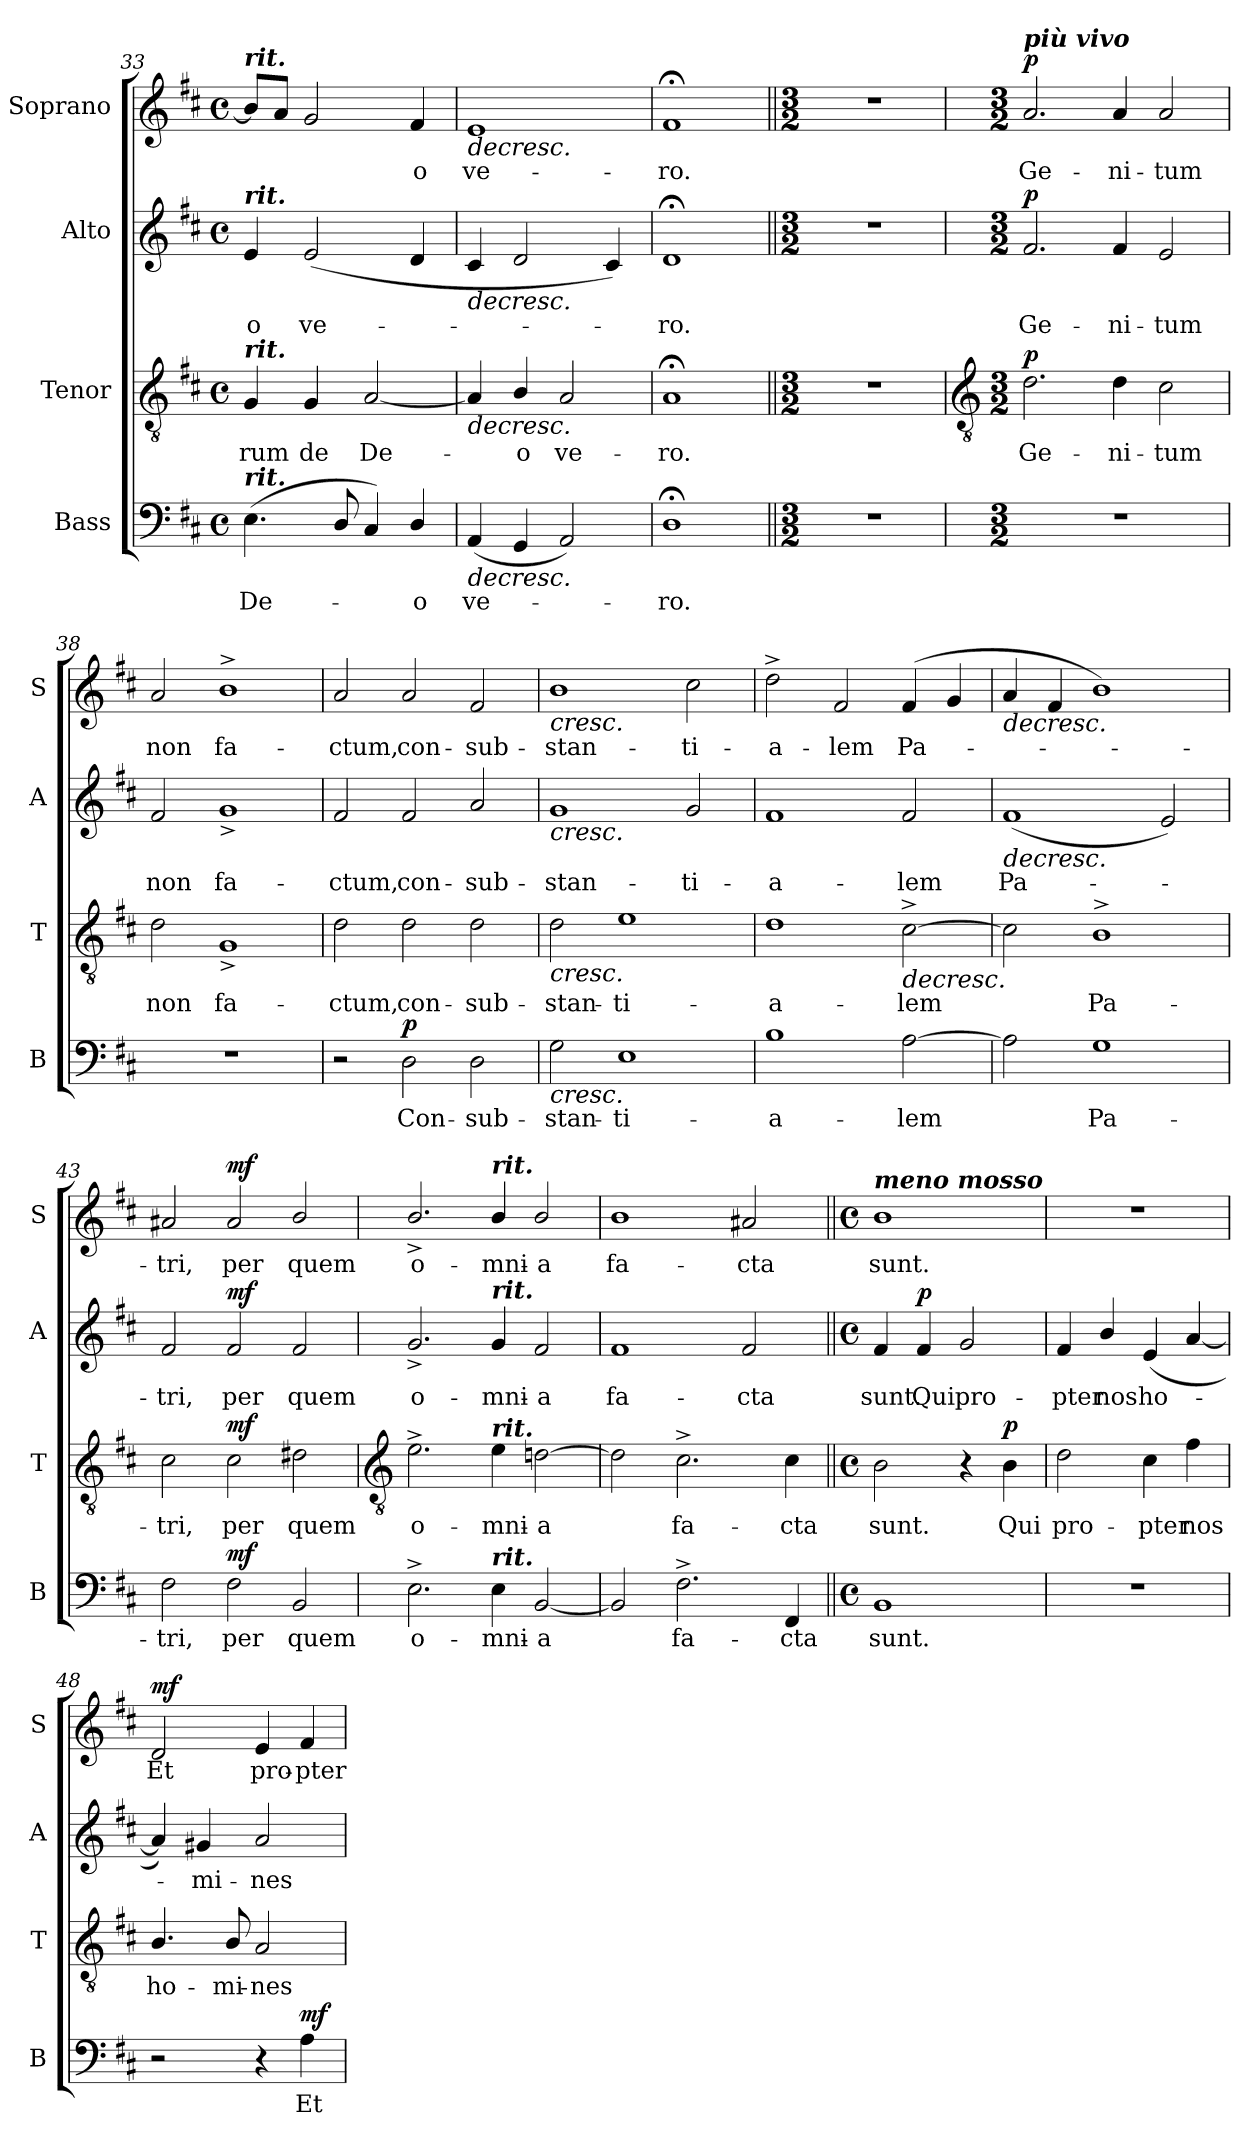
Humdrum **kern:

**kern	**text	**dynam	**kern	**text	**dynam	**kern	**text	**dynam	**kern	**text	**dynam
*part4	*part4	*part4	*part3	*part3	*part3	*part2	*part2	*part2	*part1	*part1	*part1
*staff4	*staff4	*staff4	*staff3	*staff3	*staff3	*staff2	*staff2	*staff2	*staff1	*staff1	*staff1
*I"Bass	*	*	*I"Tenor	*	*	*I"Alto	*	*	*I"Soprano	*	*
*I'B	*	*	*I'T	*	*	*I'A	*	*	*I'S	*	*
*clefF4	*	*	*clefGv2	*	*	*clefG2	*	*	*clefG2	*	*
*k[f#c#]	*	*	*k[f#c#]	*	*	*k[f#c#]	*	*	*k[f#c#]	*	*
*D:	*	*	*D:	*	*	*D:	*	*	*D:	*	*
*M4/4	*	*	*M4/4	*	*	*M4/4	*	*	*M4/4	*	*
*met(c)	*	*	*met(c)	*	*	*met(c)	*	*	*met(c)	*	*
=33	=33	=33	=33	=33	=33	=33	=33	=33	=33	=33	=33
!	!	!	!	!	!	!	!	!	!LO:TX:a:Bi:t=rit.	!	!
!	!	!	!	!	!	!LO:TX:a:Bi:t=rit.	!	!	!	!	!
!	!	!	!LO:TX:a:Bi:t=rit.	!	!	!	!	!	!	!	!
!LO:TX:a:Bi:t=rit.	!	!	!	!	!	!	!	!	!	!	!
!	!LO:LY:b	!	!	!LO:LY:b	!	!	!LO:LY:b	!	!	!	!
(<4.E	De-	.	4G	-rum	.	4e	-o	.	8bL]	.	.
.	.	.	.	.	.	.	.	.	8aJ	.	.
!	!	!	!	!LO:LY:b	!	!	!LO:LY:b	!	!	!	!
.	.	.	4G	de	.	(<2e	ve-	.	2g	.	.
8D/	.	.	.	.	.	.	.	.	.	.	.
!	!	!	!	!LO:LY:b	!	!	!	!	!	!	!
4C#)	.	.	[2A	De-	.	.	.	.	.	.	.
!	!LO:LY:b	!	!	!	!	!	!	!	!	!LO:LY:b	!
4D/	o	.	.	.	.	4d	.	.	4f#	o	.
=34	=34	=34	=34	=34	=34	=34	=34	=34	=34	=34	=34
!	!LO:LY:b	!LO:HP:b	!	!	!LO:HP:b	!	!	!LO:HP:b	!	!LO:LY:b	!LO:HP:b
(<4AA	ve-	>	4A]	.	>	4c#	.	>	1e	ve-	>
!	!	!	!	!LO:LY:b	!	!	!	!	!	!	!
4GG	.	.	4B/	o	.	2d	.	.	.	.	.
!	!	!	!	!LO:LY:b	!	!	!	!	!	!	!
2AA)	.	.	2A	ve-	.	.	.	.	.	.	.
.	.	.	.	.	.	4c#)	.	.	.	.	.
=35	=35	=35	=35	=35	=35	=35	=35	=35	=35	=35	=35
!	!LO:LY:b	!	!	!LO:LY:b	!	!	!LO:LY:b	!	!	!LO:LY:b	!
1D;<	ro.	.	1A;<	-ro.	.	1d;<	ro.	.	1f#;<	-ro.	.
=36||	=36||	=36||	=36||	=36||	=36||	=36||	=36||	=36||	=36||	=36||	=36||
*M3/2	*	*	*M3/2	*	*	*M3/2	*	*	*M3/2	*	*
1.r	.	.	1.r	.	.	1.r	.	.	1.r	.	.
!!LO:LB:g=z
=37	=37	=37	=37	=37	=37	=37	=37	=37	=37	=37	=37
*	*	*	*clefGv2	*	*	*	*	*	*	*	*
*M3/2	*	*	*M3/2	*	*	*M3/2	*	*	*M3/2	*	*
*	*	*	*	*	*	*	*	*	*MM160	*	*
!	!	!	!	!	!	!	!	!	!LO:TX:a:Bi:t=più vivo	!	!
!LO:N:vis=1	!	!	!	!LO:LY:b	!LO:DY:b	!	!LO:LY:b	!LO:DY:b	!	!LO:LY:b	!LO:DY:b
1.r	.	.	2.d	Ge-	p	2.f#	Ge-	p	2.a	Ge-	p
!	!	!	!	!LO:LY:b	!	!	!LO:LY:b	!	!	!LO:LY:b	!
.	.	.	4d	-ni-	.	4f#	-ni-	.	4a	-ni-	.
!	!	!	!	!LO:LY:b	!	!	!LO:LY:b	!	!	!LO:LY:b	!
.	.	.	2c#	-tum	.	2e	-tum	.	2a	-tum	.
=38	=38	=38	=38	=38	=38	=38	=38	=38	=38	=38	=38
!LO:N:vis=1	!	!	!	!LO:LY:b	!	!	!LO:LY:b	!	!	!LO:LY:b	!
1.r	.	.	2d	non	.	2f#	non	.	2a	non	.
!	!	!	!	!LO:LY:b	!	!	!LO:LY:b	!	!	!LO:LY:b	!
.	.	.	1G^	fa-	.	1g^	fa-	.	1b^	fa-	.
=39	=39	=39	=39	=39	=39	=39	=39	=39	=39	=39	=39
!	!	!	!	!LO:LY:b	!	!	!LO:LY:b	!	!	!LO:LY:b	!
2r	.	.	2d	-ctum,	.	2f#	-ctum,	.	2a	-ctum,	.
!	!LO:LY:b	!LO:DY:b	!	!LO:LY:b	!	!	!LO:LY:b	!	!	!LO:LY:b	!
2D	Con-	p	2d	con-	.	2f#	con-	.	2a	con-	.
!	!LO:LY:b	!	!	!LO:LY:b	!	!	!LO:LY:b	!	!	!LO:LY:b	!
2D	-sub-	.	2d	-sub-	.	2a	-sub-	.	2f#	-sub-	.
=40	=40	=40	=40	=40	=40	=40	=40	=40	=40	=40	=40
!	!LO:LY:b	!LO:HP:b	!	!LO:LY:b	!LO:HP:b	!	!LO:LY:b	!LO:HP:b	!	!LO:LY:b	!LO:HP:b
2G	-stan-	<	2d	-stan-	<	1g	-stan-	<	1b	-stan-	<
!	!LO:LY:b	!	!	!LO:LY:b	!	!	!	!	!	!	!
1E	-ti-	.	1e	-ti-	.	.	.	.	.	.	.
!	!	!	!	!	!	!	!LO:LY:b	!	!	!LO:LY:b	!
.	.	.	.	.	.	2g	-ti-	.	2cc#	-ti-	.
.	.	.	.	.	]	.	.	]	.	.	]
=41	=41	=41	=41	=41	=41	=41	=41	=41	=41	=41	=41
!	!LO:LY:b	!	!	!LO:LY:b	!	!	!LO:LY:b	!	!	!LO:LY:b	!
1B	-a-	.	1d	-a-	.	1f#	-a-	.	2dd^	-a-	.
!	!	!	!	!	!	!	!	!	!	!LO:LY:b	!
.	.	.	.	.	.	.	.	.	2f#	-lem	.
!	!LO:LY:b	!	!	!LO:LY:b	!LO:HP:b	!	!LO:LY:b	!	!	!LO:LY:b	!
[2A	-lem	.	[2c#^	-lem	>	2f#	-lem	.	(<4f#	Pa-	.
.	.	.	.	.	.	.	.	.	4g	.	.
=42	=42	=42	=42	=42	=42	=42	=42	=42	=42	=42	=42
!	!	!	!	!	!	!	!LO:LY:b	!LO:HP:b	!	!	!LO:HP:b
2A]	.	.	2c#]	.	.	(<1f#	Pa-	>	4a	.	>
.	.	.	.	.	.	.	.	.	4f#	.	.
!	!LO:LY:b	!	!	!LO:LY:b	!	!	!	!	!	!	!
1G	Pa-	]	1B^	Pa-	[	.	.	.	1b)	.	.
.	.	.	.	.	.	2e)	.	.	.	.	.
.	.	.	.	.	.	.	.	[	.	.	[
=43	=43	=43	=43	=43	=43	=43	=43	=43	=43	=43	=43
!	!LO:LY:b	!	!	!LO:LY:b	!	!	!LO:LY:b	!	!	!LO:LY:b	!
2F#	-tri,	.	2c#	-tri,	.	2f#	tri,	.	2a#X	tri,	.
!	!LO:LY:b	!LO:DY:b	!	!LO:LY:b	!LO:DY:b	!	!LO:LY:b	!LO:DY:b	!	!LO:LY:b	!LO:DY:b
2F#	per	mf	2c#	per	mf	2f#	per	mf	2a#	per	mf
!	!LO:LY:b	!	!	!LO:LY:b	!	!	!LO:LY:b	!	!	!LO:LY:b	!
2BB	quem	.	2d#X	quem	.	2f#	quem	.	2b/	quem	.
!!LO:LB:g=z
=44	=44	=44	=44	=44	=44	=44	=44	=44	=44	=44	=44
*	*	*	*clefGv2	*	*	*	*	*	*	*	*
!	!LO:LY:b	!	!	!LO:LY:b	!	!	!LO:LY:b	!	!	!LO:LY:b	!
2.E^	o-	.	2.e^	o-	.	2.g^	o-	.	2.b^/	o-	.
!	!	!	!	!	!	!	!	!	!LO:TX:a:Bi:t=rit.	!	!
!	!	!	!	!	!	!LO:TX:a:Bi:t=rit.	!	!	!	!	!
!	!	!	!LO:TX:a:Bi:t=rit.	!	!	!	!	!	!	!	!
!LO:TX:a:Bi:t=rit.	!	!	!	!	!	!	!	!	!	!	!
!	!LO:LY:b	!	!	!LO:LY:b	!	!	!LO:LY:b	!	!	!LO:LY:b	!
4E	-mni-	.	4e	-mni-	.	4g	-mni-	.	4b/	-mni-	.
!	!LO:LY:b	!	!	!LO:LY:b	!	!	!LO:LY:b	!	!	!LO:LY:b	!
[2BB	-a	.	[2dn	-a	.	2f#	-a	.	2b/	-a	.
=45	=45	=45	=45	=45	=45	=45	=45	=45	=45	=45	=45
!	!	!	!	!	!	!	!LO:LY:b	!	!	!LO:LY:b	!
2BB]	.	.	2d]	.	.	1f#	fa-	.	1b	fa-	.
!	!LO:LY:b	!	!	!LO:LY:b	!	!	!	!	!	!	!
2.F#^	fa-	.	2.c#^	fa-	.	.	.	.	.	.	.
!	!	!	!	!	!	!	!LO:LY:b	!	!	!LO:LY:b	!
.	.	.	.	.	.	2f#	-cta	.	2a#X	-cta	.
!	!LO:LY:b	!	!	!LO:LY:b	!	!	!	!	!	!	!
4FF#	-cta	.	4c#	-cta	.	.	.	.	.	.	.
.	.	[	.	.	]	.	.	]	.	.	]
=46||	=46||	=46||	=46||	=46||	=46||	=46||	=46||	=46||	=46||	=46||	=46||
*M4/4	*	*	*M4/4	*	*	*M4/4	*	*	*M4/4	*	*
*met(c)	*	*	*met(c)	*	*	*met(c)	*	*	*met(c)	*	*
*	*	*	*	*	*	*	*	*	*MM72	*	*
!	!	!	!	!	!	!	!	!	!LO:TX:a:Bi:t=meno mosso	!	!
!	!LO:LY:b	!	!	!LO:LY:b	!	!	!LO:LY:b	!	!	!LO:LY:b	!
1BB	sunt.	.	2B	sunt.	.	4f#	sunt.	.	1b	sunt.	.
!	!	!	!	!	!	!	!LO:LY:b	!LO:DY:b	!	!	!
.	.	.	.	.	.	4f#	Qui	p	.	.	.
!	!	!	!	!	!	!	!LO:LY:b	!	!	!	!
.	.	.	4r	.	.	2g	pro-	.	.	.	.
!	!	!	!	!LO:LY:b	!LO:DY:b	!	!	!	!	!	!
.	.	.	4B	Qui	p	.	.	.	.	.	.
=47	=47	=47	=47	=47	=47	=47	=47	=47	=47	=47	=47
!	!	!	!	!LO:LY:b	!	!	!LO:LY:b	!	!	!	!
1r	.	.	2d	pro-	.	4f#	-pter	.	1r	.	.
!	!	!	!	!	!	!	!LO:LY:b	!	!	!	!
.	.	.	.	.	.	4b/	nos	.	.	.	.
!	!	!	!	!LO:LY:b	!	!	!LO:LY:b	!	!	!	!
.	.	.	4c#	-pter	.	(<4e	ho-	.	.	.	.
!	!	!	!	!LO:LY:b	!	!	!	!	!	!	!
.	.	.	4f#	nos	.	[4a	.	.	.	.	.
=48	=48	=48	=48	=48	=48	=48	=48	=48	=48	=48	=48
!	!	!	!	!LO:LY:b	!	!	!	!	!	!LO:LY:b	!LO:DY:b
2r	.	.	4.B/	ho-	.	4a])	.	.	2d	Et	mf
!	!	!	!	!	!	!	!LO:LY:b	!	!	!	!
.	.	.	.	.	.	4g#X	mi-	.	.	.	.
!	!	!	!	!LO:LY:b	!	!	!	!	!	!	!
.	.	.	8B/	-mi-	.	.	.	.	.	.	.
!	!	!	!	!LO:LY:b	!	!	!LO:LY:b	!	!	!LO:LY:b	!
4r	.	.	2A	-nes	.	2a	-nes	.	4e	pro-	.
!	!LO:LY:b	!LO:DY:b	!	!	!	!	!	!	!	!LO:LY:b	!
4A	Et	mf	.	.	.	.	.	.	4f#	-pter	.
=	=	=	=	=	=	=	=	=	=	=	=
*-	*-	*-	*-	*-	*-	*-	*-	*-	*-	*-	*-
